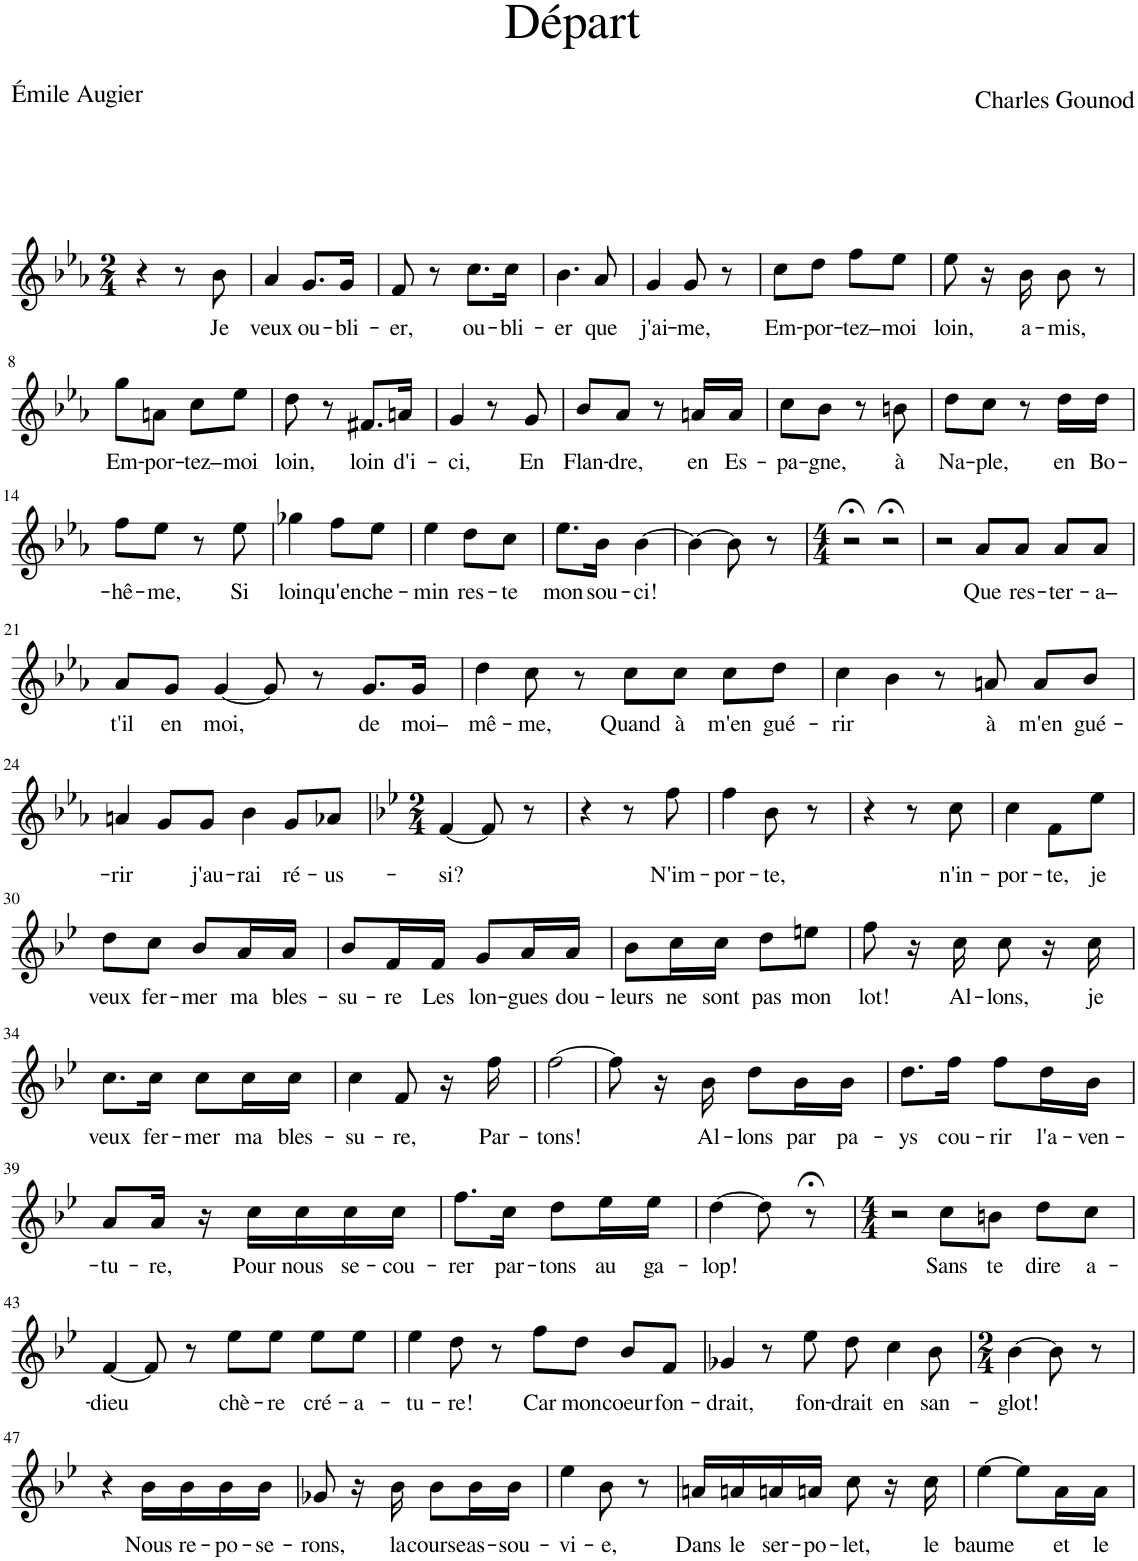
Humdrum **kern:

**kern	**text
*part1	*part1
*staff1	*staff1
*I"Piano	*
*I'Pno	*
*clefG2	*
*k[b-e-a-]	*
*M2/4	*
=1	=1
4r	.
8r	.
!	!LO:LY:b
8b-\	Je
=2	=2
!	!LO:LY:b
4a-/	veux
!	!LO:LY:b
8.g/L	ou-
!	!LO:LY:b
16g/Jk	-bli-
=3	=3
!	!LO:LY:b
8f/	-er,
8r	.
!	!LO:LY:b
8.cc\L	ou-
!	!LO:LY:b
16cc\Jk	-bli-
=4	=4
!	!LO:LY:b
4.b-\	-er
!	!LO:LY:b
8a-/	que
=5	=5
!	!LO:LY:b
4g/	j'ai-
!	!LO:LY:b
8g/	-me,
8r	.
=6	=6
!	!LO:LY:b
8cc\L	Em-
!	!LO:LY:b
8dd\J	-por-
!	!LO:LY:b
8ff\L	-tez–
!	!LO:LY:b
8ee-\J	moi
=7	=7
!	!LO:LY:b
8ee-\	loin,
16r	.
!	!LO:LY:b
16b-\	a-
!	!LO:LY:b
8b-\	-mis,
8r	.
!!LO:LB:g=z
=8	=8
!	!LO:LY:b
8gg\L	Em-
!	!LO:LY:b
8an\J	-por-
!	!LO:LY:b
8cc\L	-tez–
!	!LO:LY:b
8ee-\J	moi
=9	=9
!	!LO:LY:b
8dd\	loin,
8r	.
!	!LO:LY:b
8.f#X/L	loin
!	!LO:LY:b
16an/Jk	d'i-
=10	=10
!	!LO:LY:b
4g/	-ci,
8r	.
!	!LO:LY:b
8g/	En
=11	=11
!	!LO:LY:b
8b-/L	Flan-
!	!LO:LY:b
8a-/J	-dre,
8r	.
!	!LO:LY:b
16an/LL	en
!	!LO:LY:b
16a/JJ	Es-
=12	=12
!	!LO:LY:b
8cc\L	-pa-
!	!LO:LY:b
8b-\J	-gne,
8r	.
!	!LO:LY:b
8bn\	à
=13	=13
!	!LO:LY:b
8dd\L	Na-
!	!LO:LY:b
8cc\J	-ple,
8r	.
!	!LO:LY:b
16dd\LL	en
!	!LO:LY:b
16dd\JJ	Bo-
!!LO:LB:g=z
=14	=14
!	!LO:LY:b
8ff\L	-hê-
!	!LO:LY:b
8ee-\J	-me,
8r	.
!	!LO:LY:b
8ee-\	Si
=15	=15
!	!LO:LY:b
4gg-X\	loin
!	!LO:LY:b
8ff\L	qu'en
!	!LO:LY:b
8ee-\J	che-
=16	=16
!	!LO:LY:b
4ee-\	-min
!	!LO:LY:b
8dd\L	res-
!	!LO:LY:b
8cc\J	-te
=17	=17
!	!LO:LY:b
8.ee-\L	mon
!	!LO:LY:b
16b-\Jk	sou-
!	!LO:LY:b
[4b-\	-ci!
=18	=18
4b-\_	.
8b-\]	.
8r	.
=19	=19
*M4/4	*
2r;<	.
2r;<	.
=20	=20
2r	.
!	!LO:LY:b
8a-/L	Que
!	!LO:LY:b
8a-/J	res-
!	!LO:LY:b
8a-/L	-ter-
!	!LO:LY:b
8a-/J	-a–
!!LO:LB:g=z
=21	=21
!	!LO:LY:b
8a-/L	t'il
!	!LO:LY:b
8g/J	en
!	!LO:LY:b
[4g/	moi,
8g/]	.
8r	.
!	!LO:LY:b
8.g/L	de
!	!LO:LY:b
16g/Jk	moi–
=22	=22
!	!LO:LY:b
4dd\	mê-
!	!LO:LY:b
8cc\	-me,
8r	.
!	!LO:LY:b
8cc\L	Quand
!	!LO:LY:b
8cc\J	à
!	!LO:LY:b
8cc\L	m'en
!	!LO:LY:b
8dd\J	gué-
=23	=23
!	!LO:LY:b
4cc\	-rir
4b-\	.
8r	.
!	!LO:LY:b
8an/	à
!	!LO:LY:b
8a/L	m'en
!	!LO:LY:b
8b-/J	gué-
!!LO:LB:g=z
=24	=24
!	!LO:LY:b
4an/	-rir
8g/L	.
!	!LO:LY:b
8g/J	j'au-
!	!LO:LY:b
4b-\	-rai
!	!LO:LY:b
8g/L	ré-
!	!LO:LY:b
8a-X/J	-us-
=25	=25
*k[b-e-]	*
*M2/4	*
!	!LO:LY:b
[4f/	-si?
8f/]	.
8r	.
=26	=26
4r	.
8r	.
!	!LO:LY:b
8ff\	N'im-
=27	=27
!	!LO:LY:b
4ff\	-por-
!	!LO:LY:b
8b-\	-te,
8r	.
=28	=28
4r	.
8r	.
!	!LO:LY:b
8cc\	n'in-
=29	=29
!	!LO:LY:b
4cc\	-por-
!	!LO:LY:b
8f\L	-te,
!	!LO:LY:b
8ee-\J	je
!!LO:LB:g=z
=30	=30
!	!LO:LY:b
8dd\L	veux
!	!LO:LY:b
8cc\J	fer-
!	!LO:LY:b
8b-/L	-mer
!	!LO:LY:b
16a/L	ma
!	!LO:LY:b
16a/JJ	bles-
=31	=31
!	!LO:LY:b
8b-/L	-su-
!	!LO:LY:b
16f/L	-re
!	!LO:LY:b
16f/JJ	Les
!	!LO:LY:b
8g/L	lon-
!	!LO:LY:b
16a/L	-gues
!	!LO:LY:b
16a/JJ	dou-
=32	=32
!	!LO:LY:b
8b-\L	-leurs
!	!LO:LY:b
16cc\L	ne
!	!LO:LY:b
16cc\JJ	sont
!	!LO:LY:b
8dd\L	pas
!	!LO:LY:b
8een\J	mon
=33	=33
!	!LO:LY:b
8ff\	lot!
16r	.
!	!LO:LY:b
16cc\	Al-
!	!LO:LY:b
8cc\	-lons,
16r	.
!	!LO:LY:b
16cc\	je
!!LO:LB:g=z
=34	=34
!	!LO:LY:b
8.cc\L	veux
!	!LO:LY:b
16cc\Jk	fer-
!	!LO:LY:b
8cc\L	-mer
!	!LO:LY:b
16cc\L	ma
!	!LO:LY:b
16cc\JJ	bles-
=35	=35
!	!LO:LY:b
4cc\	-su-
!	!LO:LY:b
8f/	-re,
16r	.
!	!LO:LY:b
16ff\	Par-
=36	=36
!	!LO:LY:b
[2ff\	-tons!
=37	=37
8ff\]	.
16r	.
!	!LO:LY:b
16b-\	Al-
!	!LO:LY:b
8dd\L	-lons
!	!LO:LY:b
16b-\L	par
!	!LO:LY:b
16b-\JJ	pa-
=38	=38
!	!LO:LY:b
8.dd\L	-ys
!	!LO:LY:b
16ff\Jk	cou-
!	!LO:LY:b
8ff\L	-rir
!	!LO:LY:b
16dd\L	l'a-
!	!LO:LY:b
16b-\JJ	-ven-
!!LO:LB:g=z
=39	=39
!	!LO:LY:b
8a/L	-tu-
!	!LO:LY:b
16a/Jk	-re,
16r	.
!	!LO:LY:b
16cc\LL	Pour
!	!LO:LY:b
16cc\	nous
!	!LO:LY:b
16cc\	se-
!	!LO:LY:b
16cc\JJ	-cou-
=40	=40
!	!LO:LY:b
8.ff\L	-rer
!	!LO:LY:b
16cc\Jk	par-
!	!LO:LY:b
8dd\L	-tons
!	!LO:LY:b
16ee-\L	au
!	!LO:LY:b
16ee-\JJ	ga-
=41	=41
!	!LO:LY:b
[4dd\	-lop!
8dd\]	.
8r;<	.
=42	=42
*M4/4	*
2r	.
!	!LO:LY:b
8cc\L	Sans
!	!LO:LY:b
8bn\J	te
!	!LO:LY:b
8dd\L	dire
!	!LO:LY:b
8cc\J	a-
!!LO:LB:g=z
=43	=43
!	!LO:LY:b
[4f/	-dieu
8f/]	.
8r	.
!	!LO:LY:b
8ee-\L	chè-
!	!LO:LY:b
8ee-\J	-re
!	!LO:LY:b
8ee-\L	cré-
!	!LO:LY:b
8ee-\J	-a-
=44	=44
!	!LO:LY:b
4ee-\	-tu-
!	!LO:LY:b
8dd\	-re!
8r	.
!	!LO:LY:b
8ff\L	Car
!	!LO:LY:b
8dd\J	mon
!	!LO:LY:b
8b-/L	coeur
!	!LO:LY:b
8f/J	fon-
=45	=45
!	!LO:LY:b
4g-X/	-drait,
8r	.
!	!LO:LY:b
8ee-\	fon-
!	!LO:LY:b
8dd\	-drait
!	!LO:LY:b
4cc\	en
!	!LO:LY:b
8b-\	san-
=46	=46
*M2/4	*
!	!LO:LY:b
[4b-\	-glot!
8b-\]	.
8r	.
!!LO:LB:g=z
=47	=47
4r	.
!	!LO:LY:b
16b-\LL	Nous
!	!LO:LY:b
16b-\	re-
!	!LO:LY:b
16b-\	-po-
!	!LO:LY:b
16b-\JJ	-se-
=48	=48
!	!LO:LY:b
8g-X/	-rons,
16r	.
!	!LO:LY:b
16b-\	la
!	!LO:LY:b
8b-\L	course
!	!LO:LY:b
16b-\L	as-
!	!LO:LY:b
16b-\JJ	-sou-
=49	=49
!	!LO:LY:b
4ee-\	-vi-
!	!LO:LY:b
8b-\	-e,
8r	.
=50	=50
!	!LO:LY:b
16an/LL	Dans
!	!LO:LY:b
16an/	le
!	!LO:LY:b
16an/	ser-
!	!LO:LY:b
16an/JJ	-po-
!	!LO:LY:b
8cc\	-let,
16r	.
!	!LO:LY:b
16cc\	le
=51	=51
!	!LO:LY:b
[4ee-\	baume
8ee-\L]	.
!	!LO:LY:b
16a\L	et
!	!LO:LY:b
16a\JJ	le
=	=
*-	*-
